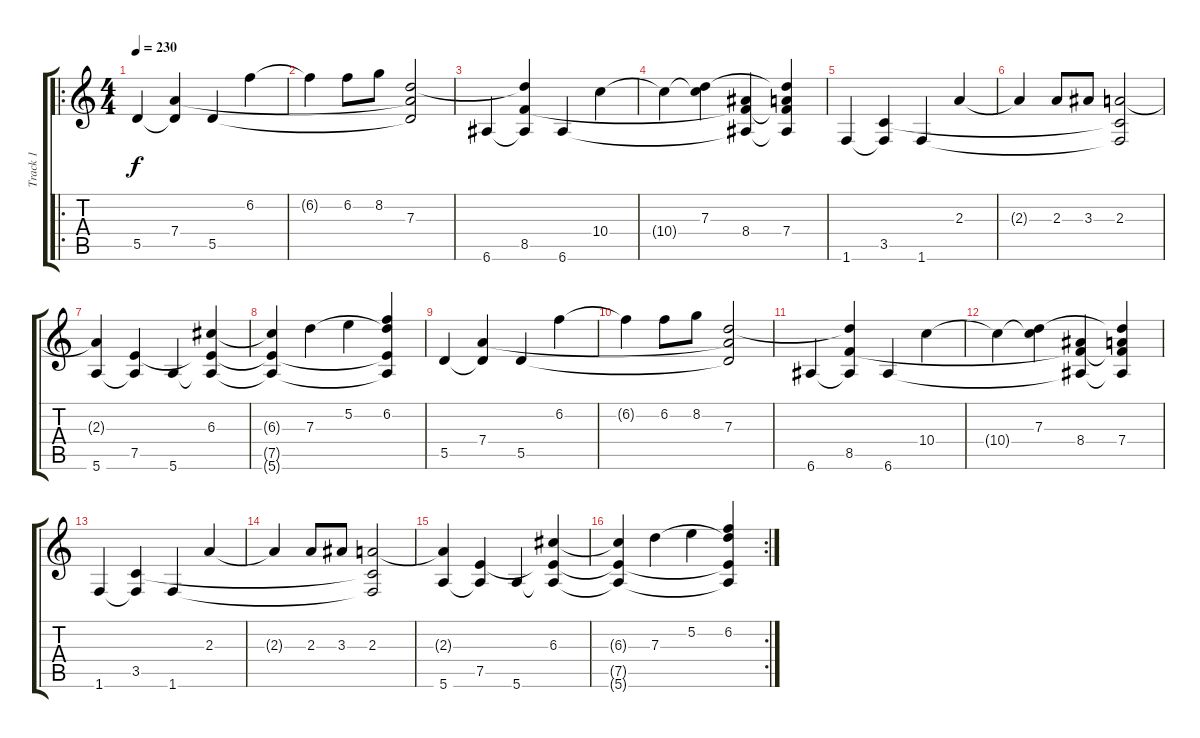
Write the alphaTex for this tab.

\track ("Track 1" "Track 1") {instrument acousticguitarsteel}
\staff {score tabs}
\tuning (E4 B3 G3 D3 A2 E2) {hide}
\ro
\ts (4 4)
\tempo 230
\clef g2
\ks c
5.5.4{dy f} (7.4 5.5{t}).4 5.5.4 6.2.4 |
6.2{t}.4 6.2.8 8.2.8 (7.3 7.4{t} 5.5{t}).2 |
6.6.4 (7.3{t} 8.5 6.6{t}).4 6.6.4 10.4.4 |
10.4{t}.4 (7.3 10.4{t}).4 (8.4 8.5{t} 6.6{t}).4 (7.3{t} 7.4 8.5{t} 6.6{t}).4 |
1.6.4 (3.5 1.6{t}).4 1.6.4 2.3.4 |
2.3{t}.4 2.3.8 3.3.8 (2.3 3.5{t} 1.6{t}).2 |
(2.3{t} 5.6).4 (7.5 5.6{t}).4 5.6.4 (6.3 7.5{t} 5.6{t}).4 |
(6.3{t} 7.5{t} 5.6{t}).4 7.3.4 5.2.4 (6.2 7.3{t} 7.5{t} 5.6{t}).4 |
5.5.4 (7.4 5.5{t}).4 5.5.4 6.2.4 |
6.2{t}.4 6.2.8 8.2.8 (7.3 7.4{t} 5.5{t}).2 |
6.6.4 (7.3{t} 8.5 6.6{t}).4 6.6.4 10.4.4 |
10.4{t}.4 (7.3 10.4{t}).4 (8.4 8.5{t} 6.6{t}).4 (7.3{t} 7.4 8.5{t} 6.6{t}).4 |
1.6.4 (3.5 1.6{t}).4 1.6.4 2.3.4 |
2.3{t}.4 2.3.8 3.3.8 (2.3 3.5{t} 1.6{t}).2 |
(2.3{t} 5.6).4 (7.5 5.6{t}).4 5.6.4 (6.3 7.5{t} 5.6{t}).4 |
\rc 2
(6.3{t} 7.5{t} 5.6{t}).4 7.3.4 5.2.4 (6.2 7.3{t} 7.5{t} 5.6{t}).4
